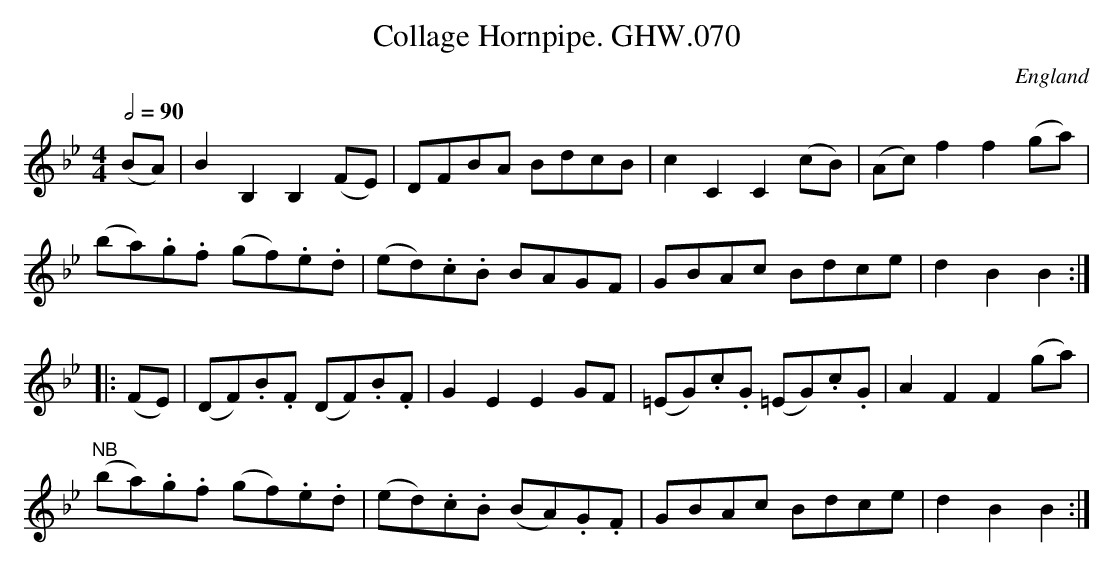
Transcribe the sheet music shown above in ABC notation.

X:1
T:Collage Hornpipe. GHW.070
M:4/4
L:1/8
Q:1/2=90
O:England
K:Bb
(BA)|B2B,2B,2(FE)|DFBA BdcB|c2C2C2 (cB)|(Ac) f2f2 (ga)|!
(ba).g.f (gf).e.d|(ed).c.B BAGF |GBAc Bdce|d2B2B2:|!
|:(FE)|(DF).B.F (DF).B.F|G2E2E2 GF|(=EG).c.G (=EG).c.G|A2F2F2 (ga)|!
"NB"(ba).g.f (gf).e.d|(ed).c.B (BA).G.F|GBAc Bdce|d2B2B2:|
